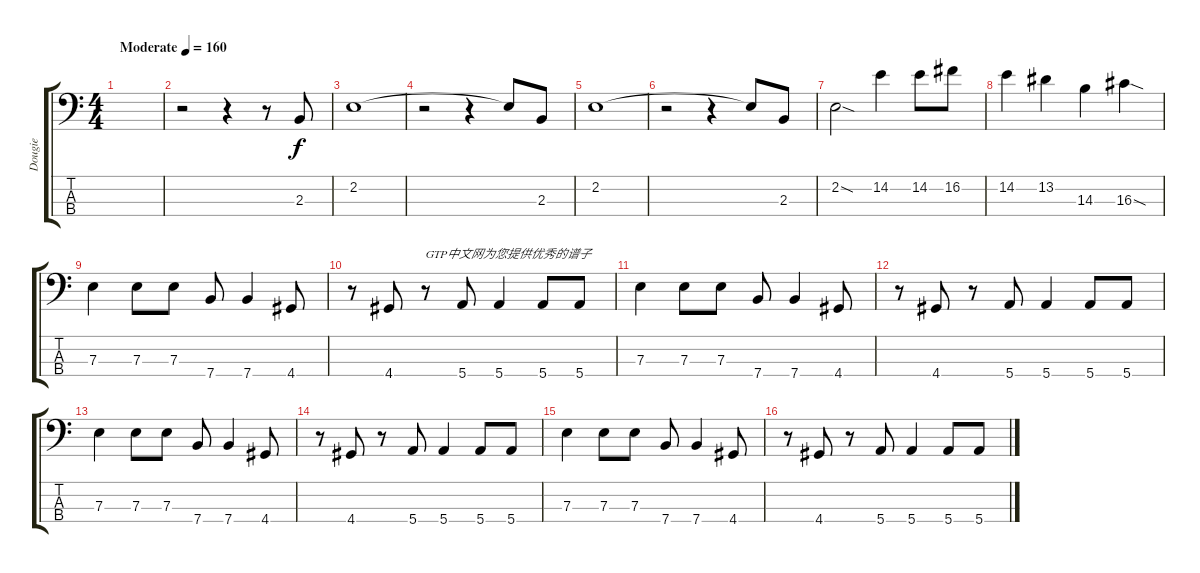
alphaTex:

\track ("Dougie" "Dougie") {instrument electricbasspick}
\staff {score tabs}
\tuning (G2 D2 A1 E1) {hide}
\ts (4 4)
\tempo (160 "Moderate")
\clef f4
\ks c
|
r.2 r.4 r.8 2.3.8 |
2.2.1 |
r.2 r.4 2.2{t}.8 2.3.8 |
2.2.1 |
r.2 r.4 2.2{t}.8 2.3.8 |
2.2{sod}.2 14.2.4 14.2.8 16.2.8 |
14.2.4 13.2.4 14.3.4 16.3{sod}.4 |
7.3.4 7.3.8 7.3.8 7.4.8 7.4.4 4.4.8 |
r.8 4.4.8 r.8{txt "GTP中文网为您提供优秀的谱子"} 5.4.8 5.4.4 5.4.8 5.4.8 |
7.3.4 7.3.8 7.3.8 7.4.8 7.4.4 4.4.8 |
r.8 4.4.8 r.8 5.4.8 5.4.4 5.4.8 5.4.8 |
7.3.4 7.3.8 7.3.8 7.4.8 7.4.4 4.4.8 |
r.8 4.4.8 r.8 5.4.8 5.4.4 5.4.8 5.4.8 |
7.3.4 7.3.8 7.3.8 7.4.8 7.4.4 4.4.8 |
r.8 4.4.8 r.8 5.4.8 5.4.4 5.4.8 5.4.8
